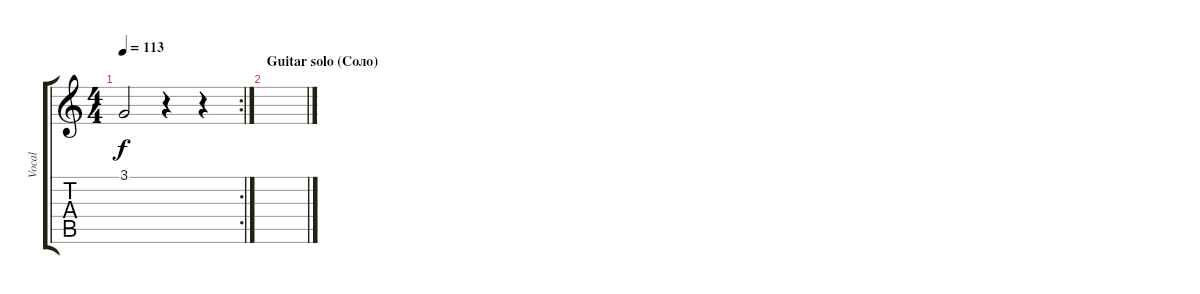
\track ("Vocal" "Vocal") {instrument harmonica}
\staff {score tabs}
\tuning (E4 B3 G3 D3 A2 E2) {hide}
\rc 2
\ts (4 4)
\tempo 113
\clef g2
\ks c
3.1{t}.2{dy f} r.4 r.4 |
\section ("" "Guitar solo (Соло)")
